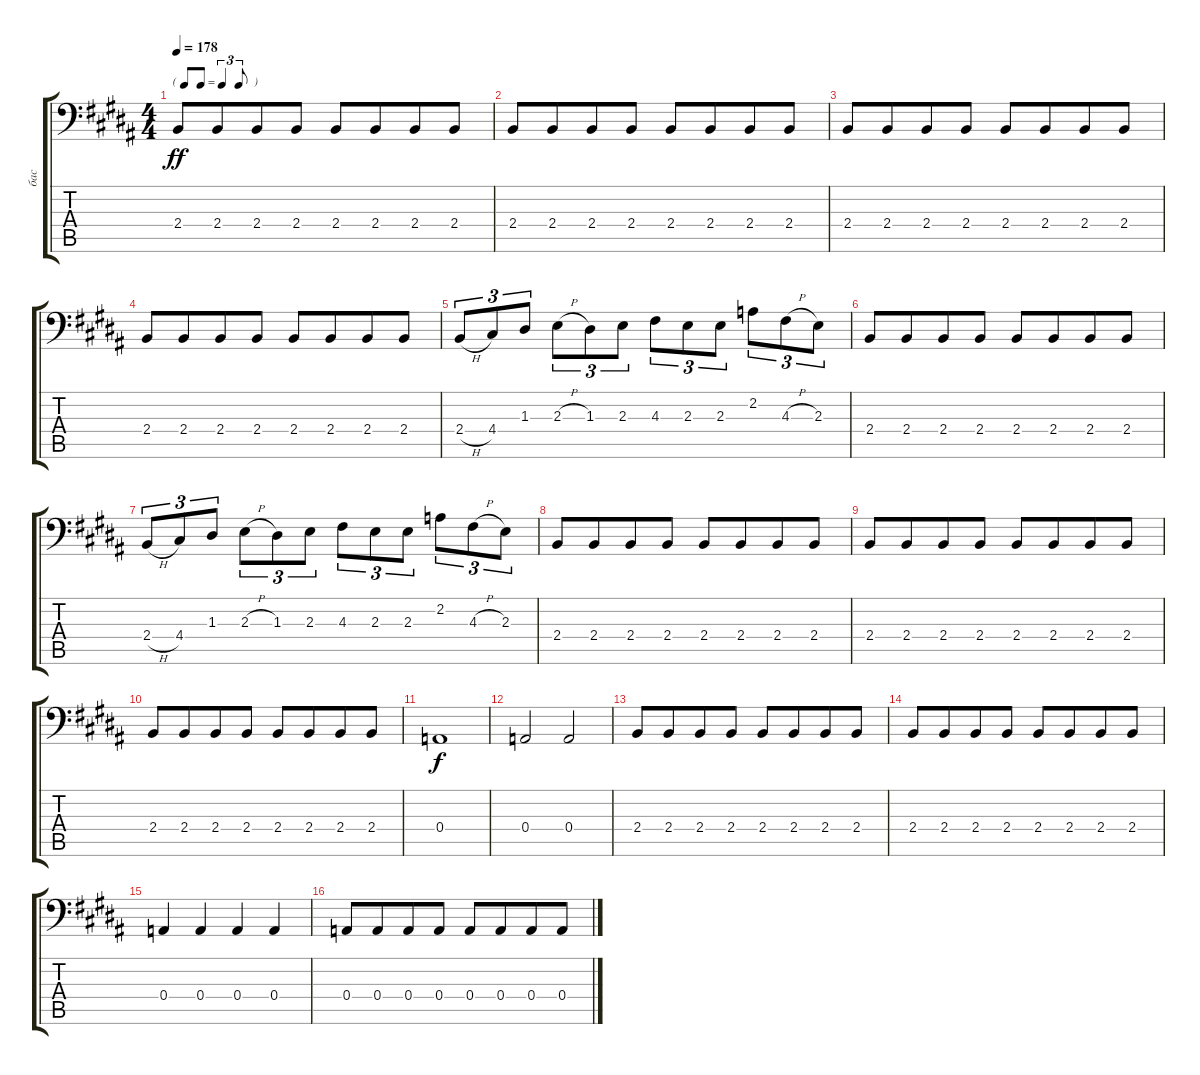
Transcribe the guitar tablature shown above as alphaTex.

\track ("бас" "бас") {instrument electricbassfinger}
\staff {score tabs}
\tuning (C3 G2 D2 A1 Bb0 C0) {hide}
\ts (4 4)
\tf triplet8th
\tempo 178
\clef f4
\ks b
2.4.8{dy ff} 2.4.8{beam merge} 2.4.8 2.4.8 2.4.8 2.4.8{beam merge} 2.4.8 2.4.8 |
2.4.8 2.4.8{beam merge} 2.4.8 2.4.8 2.4.8 2.4.8{beam merge} 2.4.8 2.4.8 |
2.4.8 2.4.8{beam merge} 2.4.8 2.4.8 2.4.8 2.4.8{beam merge} 2.4.8 2.4.8 |
2.4.8 2.4.8{beam merge} 2.4.8 2.4.8 2.4.8 2.4.8{beam merge} 2.4.8 2.4.8 |
2.4{h}.8{tu (3 2)} 4.4.8{tu (3 2)} 1.3.8{tu (3 2)} 2.3{h}.8{tu (3 2)} 1.3.8{tu (3 2)} 2.3.8{tu (3 2)} 4.3.8{tu (3 2)} 2.3.8{tu (3 2)} 2.3.8{tu (3 2)} 2.2.8{tu (3 2)} 4.3{h}.8{tu (3 2)} 2.3.8{tu (3 2)} |
2.4.8 2.4.8{beam merge} 2.4.8 2.4.8 2.4.8 2.4.8{beam merge} 2.4.8 2.4.8 |
2.4{h}.8{tu (3 2)} 4.4.8{tu (3 2)} 1.3.8{tu (3 2)} 2.3{h}.8{tu (3 2)} 1.3.8{tu (3 2)} 2.3.8{tu (3 2)} 4.3.8{tu (3 2)} 2.3.8{tu (3 2)} 2.3.8{tu (3 2)} 2.2.8{tu (3 2)} 4.3{h}.8{tu (3 2)} 2.3.8{tu (3 2)} |
2.4.8 2.4.8{beam merge} 2.4.8 2.4.8 2.4.8 2.4.8{beam merge} 2.4.8 2.4.8 |
2.4.8 2.4.8{beam merge} 2.4.8 2.4.8 2.4.8 2.4.8{beam merge} 2.4.8 2.4.8 |
2.4.8 2.4.8{beam merge} 2.4.8 2.4.8 2.4.8 2.4.8{beam merge} 2.4.8 2.4.8 |
0.4.1{dy f} |
0.4.2 0.4.2 |
2.4.8 2.4.8{beam merge} 2.4.8 2.4.8 2.4.8 2.4.8{beam merge} 2.4.8 2.4.8 |
2.4.8 2.4.8{beam merge} 2.4.8 2.4.8 2.4.8 2.4.8{beam merge} 2.4.8 2.4.8 |
0.4.4 0.4.4 0.4.4 0.4.4 |
0.4.8 0.4.8{beam merge} 0.4.8 0.4.8 0.4.8 0.4.8{beam merge} 0.4.8 0.4.8
